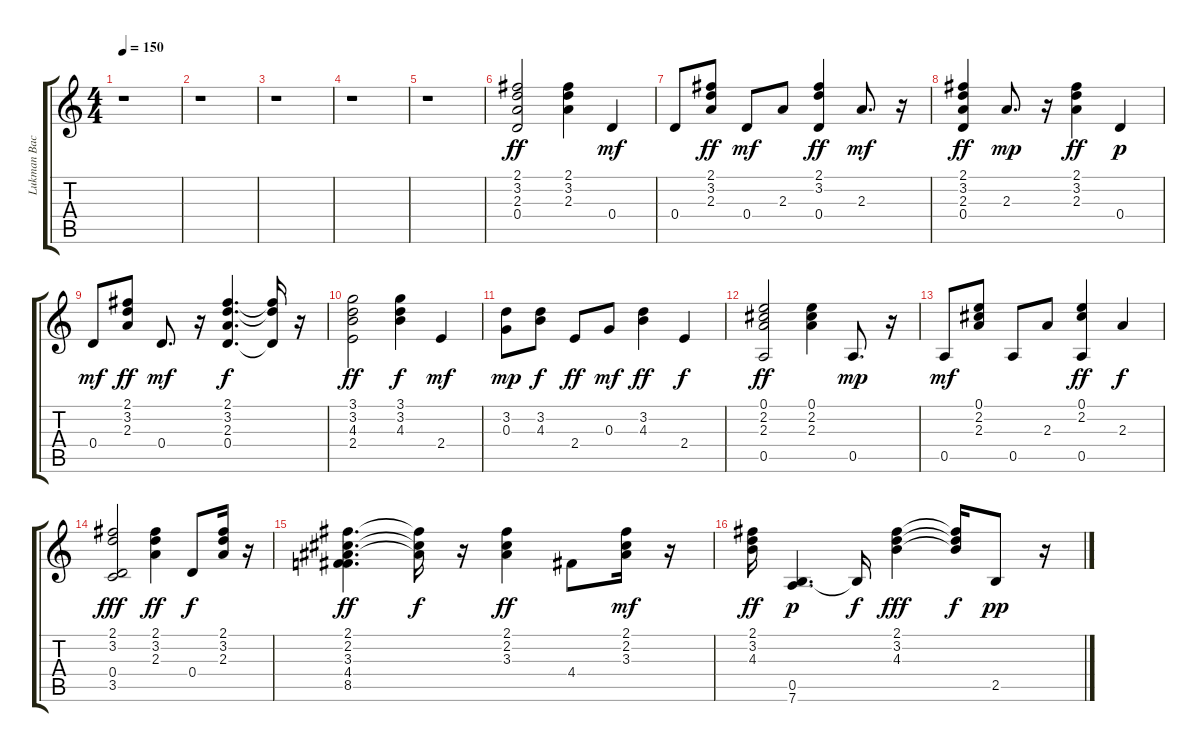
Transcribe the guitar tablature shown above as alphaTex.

\track ("Lukman Backup" "Lukman Bac") {instrument acousticguitarsteel}
\staff {score tabs}
\tuning (E4 B3 G3 D3 A2 E2) {hide}
\ts (4 4)
\tempo 150
\clef g2
\ks c
r.1{dy ff} |
r.1 |
r.1 |
r.1 |
r.1 |
(2.1 3.2 2.3 0.4).2 (2.1 3.2 2.3).4 0.4.4{dy mf} |
0.4.8 (2.1 3.2 2.3).8{dy ff} 0.4.8{dy mf} 2.3.8 (2.1 3.2 0.4).4{dy ff} 2.3.8{d dy mf} r.16 |
(2.1 3.2 2.3 0.4).4{dy ff} 2.3.8{d dy mp} r.16 (2.1 3.2 2.3).4{dy ff} 0.4.4{dy p} |
0.4.8{dy mf} (2.1 3.2 2.3).8{dy ff} 0.4.8{d dy mf} r.16 (2.1 3.2 2.3 0.4).4{d dy f} (2.1{t} 3.2{t} 0.4{t}).16 r.16 |
(3.1 3.2 4.3 2.4).2{dy ff} (3.1 3.2 4.3).4{dy f} 2.4.4{dy mf} |
(3.2 0.3).8{dy mp} (3.2 4.3).8{dy f} 2.4.8{dy ff} 0.3.8{dy mf} (3.2 4.3).4{dy ff} 2.4.4{dy f} |
(0.1 2.2 2.3 0.5).2{dy ff} (0.1 2.2 2.3).4 0.5.8{d dy mp} r.16 |
0.5.8{dy mf} (0.1 2.2 2.3).8 0.5.8 2.3.8 (0.1 2.2 0.5).4{dy ff} 2.3.4{dy f} |
(2.1 3.2 0.4 3.5).2{dy fff} (2.1 3.2 2.3).4{dy ff} 0.4.8{dy f} (2.1 3.2 2.3).16 r.16 |
(2.1 2.2 3.3 4.4 8.5).4{d dy ff} (2.1{t} 2.2{t} 3.3{t}).16{dy f} r.16 (2.1 2.2 3.3).4{dy ff} 4.4.8 (2.1 2.2 3.3).16{dy mf} r.16 |
(2.1 3.2 4.3).16{dy ff} (0.5 7.6).4{d dy p} 7.6{t}.16{dy f} (2.1 3.2 4.3).4{dy fff} (2.1{t} 3.2{t} 4.3{t}).16{dy f} 2.5.8{dy pp} r.16
